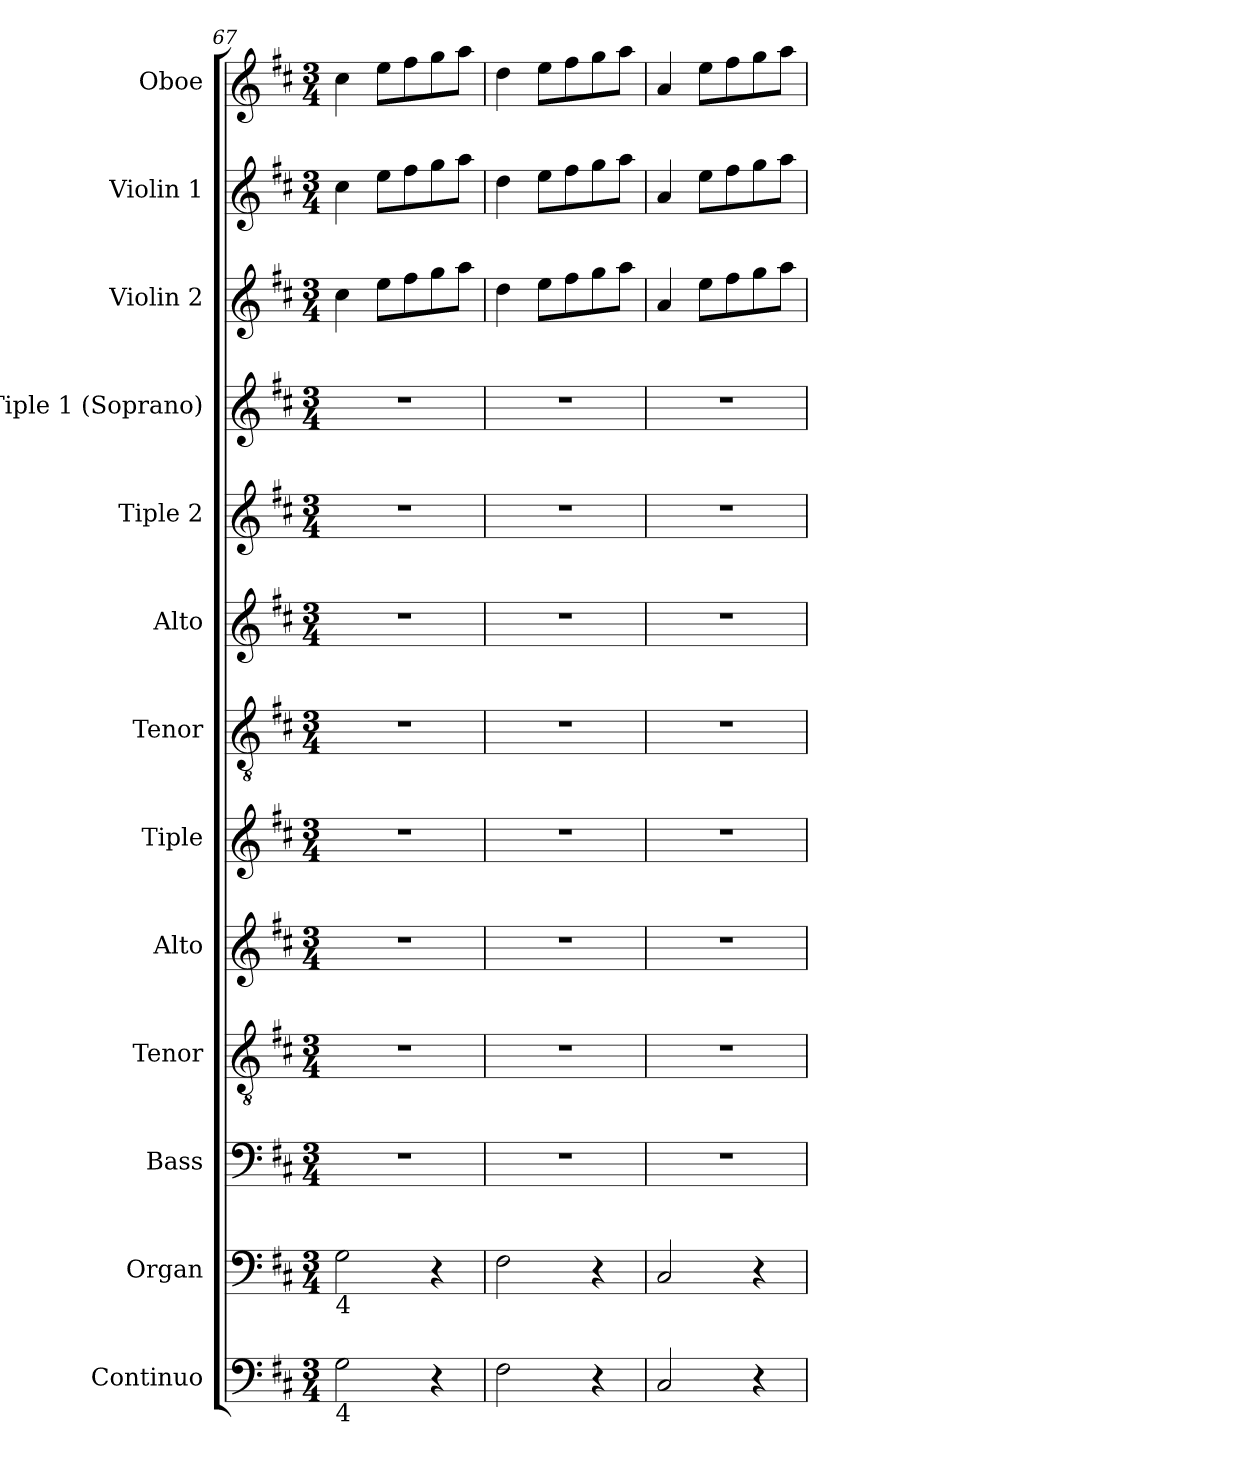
**kern	**kern	**kern	**kern	**kern	**kern	**kern	**kern	**kern	**kern	**kern	**kern	**kern
*part13	*part12	*part11	*part10	*part9	*part8	*part7	*part6	*part5	*part4	*part3	*part2	*part1
*staff13	*staff12	*staff11	*staff10	*staff9	*staff8	*staff7	*staff6	*staff5	*staff4	*staff3	*staff2	*staff1
*I"Continuo	*I"Organ	*I"Bass	*I"Tenor	*I"Alto	*I"Tiple	*I"Tenor	*I"Alto	*I"Tiple 2	*I"Tiple 1 (Soprano)	*I"Violin 2	*I"Violin 1	*I"Oboe
*I'Cont.	*I'Org.	*I'B.	*I'T.	*I'A.	*	*I'T.	*I'A.	*	*I'S1.	*I'Vln. 2	*I'Vln. 1	*I'Ob.
*clefF4	*clefF4	*clefF4	*clefGv2	*clefG2	*clefG2	*clefGv2	*clefG2	*clefG2	*clefG2	*clefG2	*clefG2	*clefG2
*	*	*	*ITrd7c12	*	*	*ITrd7c12	*	*	*	*	*	*
*k[f#c#]	*k[f#c#]	*k[f#c#]	*k[f#c#]	*k[f#c#]	*k[f#c#]	*k[f#c#]	*k[f#c#]	*k[f#c#]	*k[f#c#]	*k[f#c#]	*k[f#c#]	*k[f#c#]
*D:	*D:	*D:	*D:	*D:	*D:	*D:	*D:	*D:	*D:	*D:	*D:	*D:
*M3/4	*M3/4	*M3/4	*M3/4	*M3/4	*M3/4	*M3/4	*M3/4	*M3/4	*M3/4	*M3/4	*M3/4	*M3/4
=67	=67	=67	=67	=67	=67	=67	=67	=67	=67	=67	=67	=67
!	!LO:TX:b:t=4	!	!	!	!	!	!	!	!	!	!	!
!LO:TX:b:t=4	!	!	!	!	!	!	!	!	!	!	!	!
!	!	!LO:N:vis=1	!LO:N:vis=1	!LO:N:vis=1	!LO:N:vis=1	!LO:N:vis=1	!LO:N:vis=1	!LO:N:vis=1	!LO:N:vis=1	!	!	!
2Gi\	2Gi\	2.r	2.r	2.r	2.r	2.r	2.r	2.r	2.r	4cc#i\	4cc#i\	4cc#i\
.	.	.	.	.	.	.	.	.	.	8eei\L	8eei\L	8eei\L
.	.	.	.	.	.	.	.	.	.	8ff#i\	8ff#i\	8ff#i\
4r	4r	.	.	.	.	.	.	.	.	8ggi\	8ggi\	8ggi\
.	.	.	.	.	.	.	.	.	.	8aai\J	8aai\J	8aai\J
=68	=68	=68	=68	=68	=68	=68	=68	=68	=68	=68	=68	=68
!	!	!LO:N:vis=1	!LO:N:vis=1	!LO:N:vis=1	!LO:N:vis=1	!LO:N:vis=1	!LO:N:vis=1	!LO:N:vis=1	!LO:N:vis=1	!	!	!
2F#i\	2F#i\	2.r	2.r	2.r	2.r	2.r	2.r	2.r	2.r	4ddi\	4ddi\	4ddi\
.	.	.	.	.	.	.	.	.	.	8eei\L	8eei\L	8eei\L
.	.	.	.	.	.	.	.	.	.	8ff#i\	8ff#i\	8ff#i\
4r	4r	.	.	.	.	.	.	.	.	8ggi\	8ggi\	8ggi\
.	.	.	.	.	.	.	.	.	.	8aai\J	8aai\J	8aai\J
!!LO:PB:g=z
=69	=69	=69	=69	=69	=69	=69	=69	=69	=69	=69	=69	=69
!	!	!LO:N:vis=1	!LO:N:vis=1	!LO:N:vis=1	!LO:N:vis=1	!LO:N:vis=1	!LO:N:vis=1	!LO:N:vis=1	!LO:N:vis=1	!	!	!
2C#i/	2C#i/	2.r	2.r	2.r	2.r	2.r	2.r	2.r	2.r	4ai/	4ai/	4ai/
.	.	.	.	.	.	.	.	.	.	8eei\L	8eei\L	8eei\L
.	.	.	.	.	.	.	.	.	.	8ff#i\	8ff#i\	8ff#i\
4r	4r	.	.	.	.	.	.	.	.	8ggi\	8ggi\	8ggi\
.	.	.	.	.	.	.	.	.	.	8aai\J	8aai\J	8aai\J
=	=	=	=	=	=	=	=	=	=	=	=	=
*-	*-	*-	*-	*-	*-	*-	*-	*-	*-	*-	*-	*-
